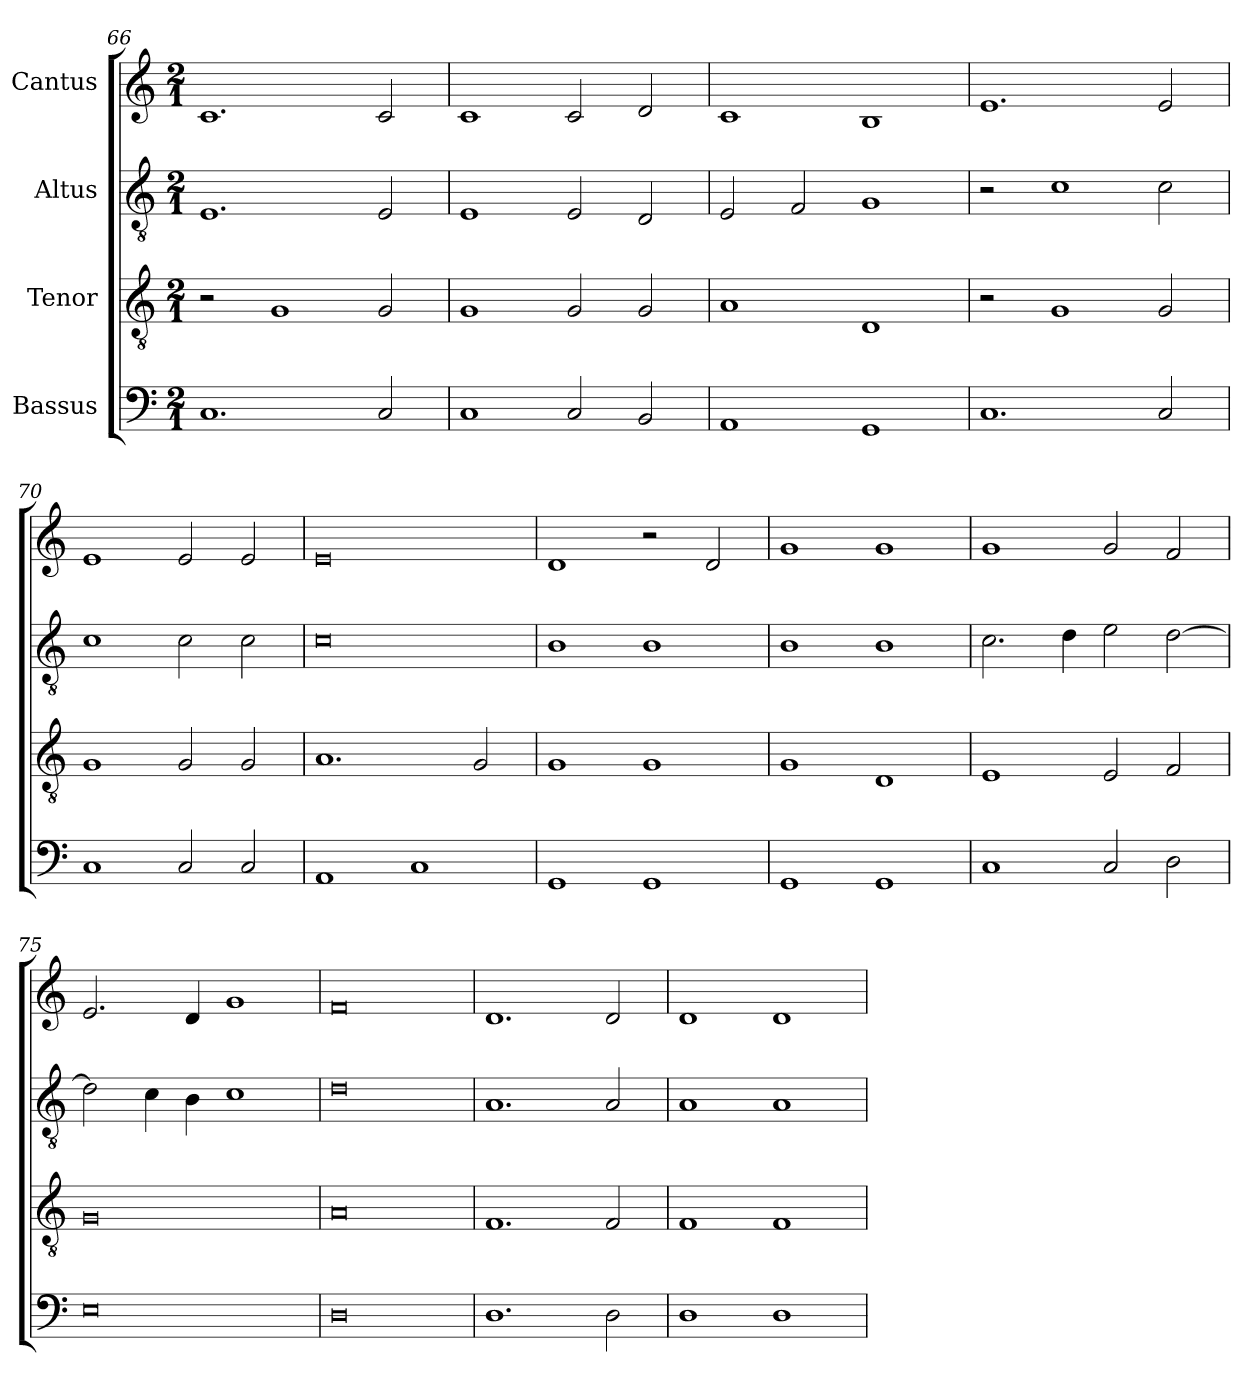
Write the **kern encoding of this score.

**kern	**kern	**kern	**kern
*part4	*part3	*part2	*part1
*staff4	*staff3	*staff2	*staff1
*I"Bassus	*I"Tenor	*I"Altus	*I"Cantus
*clefF4	*clefGv2	*clefGv2	*clefG2
*	*ITrd7c12	*ITrd7c12	*
*k[]	*k[]	*k[]	*k[]
*C:	*C:	*C:	*C:
*M2/1	*M2/1	*M2/1	*M2/1
=66	=66	=66	=66
1.Ci	2r	1.EEi	1.ci
.	1GGi	.	.
2Ci/	2GGi/	2EEi/	2ci/
!!LO:PB:g=z
=67	=67	=67	=67
1Ci	1GGi	1EEi	1ci
2Ci/	2GGi/	2EEi/	2ci/
2BBi/	2GGi/	2DDi/	2di/
=68	=68	=68	=68
1AAi	1AAi	2EEi/	1ci
.	.	2FFi/	.
1GGi	1DDi	1GGi	1Bi
=69	=69	=69	=69
1.Ci	2r	2r	1.ei
.	1GGi	1Ci	.
2Ci/	2GGi/	2Ci\	2ei/
=70	=70	=70	=70
1Ci	1GGi	1Ci	1ei
2Ci/	2GGi/	2Ci\	2ei/
2Ci/	2GGi/	2Ci\	2ei/
=71	=71	=71	=71
1AAi	1.AAi	0Ci	0ei
1Ci	.	.	.
.	2GGi/	.	.
=72	=72	=72	=72
1GGi	1GGi	1BBi	1di
1GGi	1GGi	1BBi	2r
.	.	.	2di/
!!LO:LB:g=z
=73	=73	=73	=73
1GGi	1GGi	1BBi	1gi
1GGi	1DDi	1BBi	1gi
=74	=74	=74	=74
1Ci	1EEi	2.Ci\	1gi
.	.	4Di\	.
2Ci/	2EEi/	2Ei\	2gi/
2Di\	2FFi/	[>2Di\	2fi/
=75	=75	=75	=75
0Ei	0GGi	2Di\]	2.ei/
.	.	4Ci\	.
.	.	4BBi\	4di/
.	.	1Ci	1gi
=76	=76	=76	=76
0Di	0AAi	0Di	0fi
=77	=77	=77	=77
1.Di	1.FFi	1.AAi	1.di
2Di\	2FFi/	2AAi/	2di/
=78	=78	=78	=78
1Di	1FFi	1AAi	1di
1Di	1FFi	1AAi	1di
=	=	=	=
*-	*-	*-	*-
